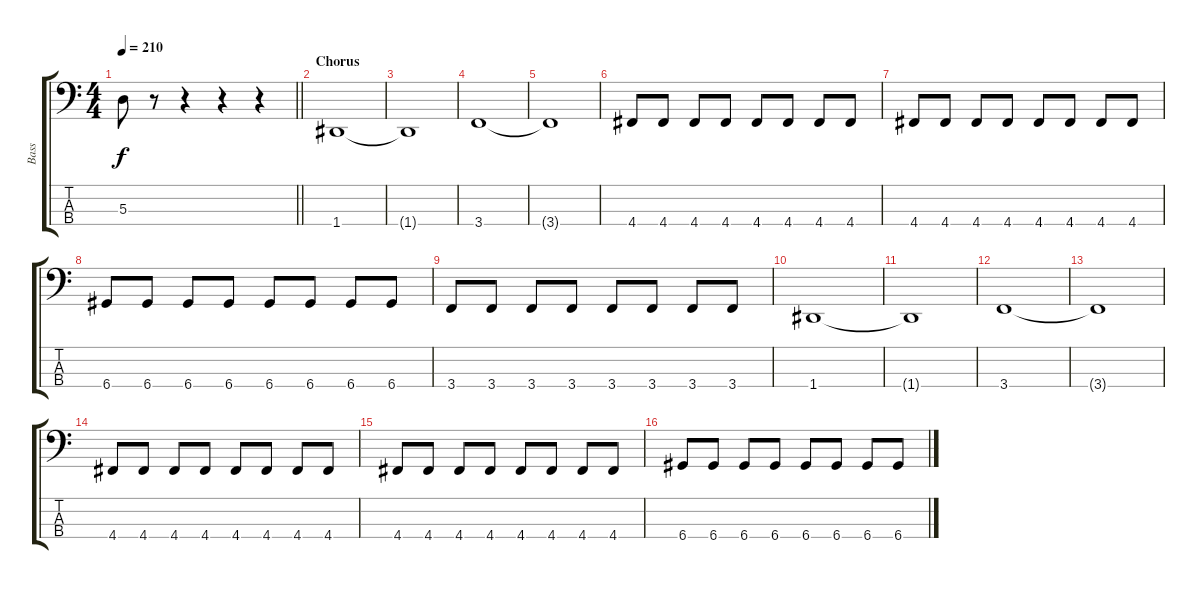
\track ("Bass" "Bass") {instrument electricbasspick}
\staff {score tabs}
\tuning (G2 D2 A1 D1) {hide}
\ts (4 4)
\tempo 210
\clef f4
\barLineRight lightlight
\ks c
5.3.8{dy f} r.8 r.4 r.4 r.4 |
\section ("" "Chorus")
1.4.1 |
1.4{t}.1 |
3.4.1 |
3.4{t}.1 |
4.4.8 4.4.8 4.4.8 4.4.8 4.4.8 4.4.8 4.4.8 4.4.8 |
4.4.8 4.4.8 4.4.8 4.4.8 4.4.8 4.4.8 4.4.8 4.4.8 |
6.4.8 6.4.8 6.4.8 6.4.8 6.4.8 6.4.8 6.4.8 6.4.8 |
3.4.8 3.4.8 3.4.8 3.4.8 3.4.8 3.4.8 3.4.8 3.4.8 |
1.4.1 |
1.4{t}.1 |
3.4.1 |
3.4{t}.1 |
4.4.8 4.4.8 4.4.8 4.4.8 4.4.8 4.4.8 4.4.8 4.4.8 |
4.4.8 4.4.8 4.4.8 4.4.8 4.4.8 4.4.8 4.4.8 4.4.8 |
6.4.8 6.4.8 6.4.8 6.4.8 6.4.8 6.4.8 6.4.8 6.4.8
